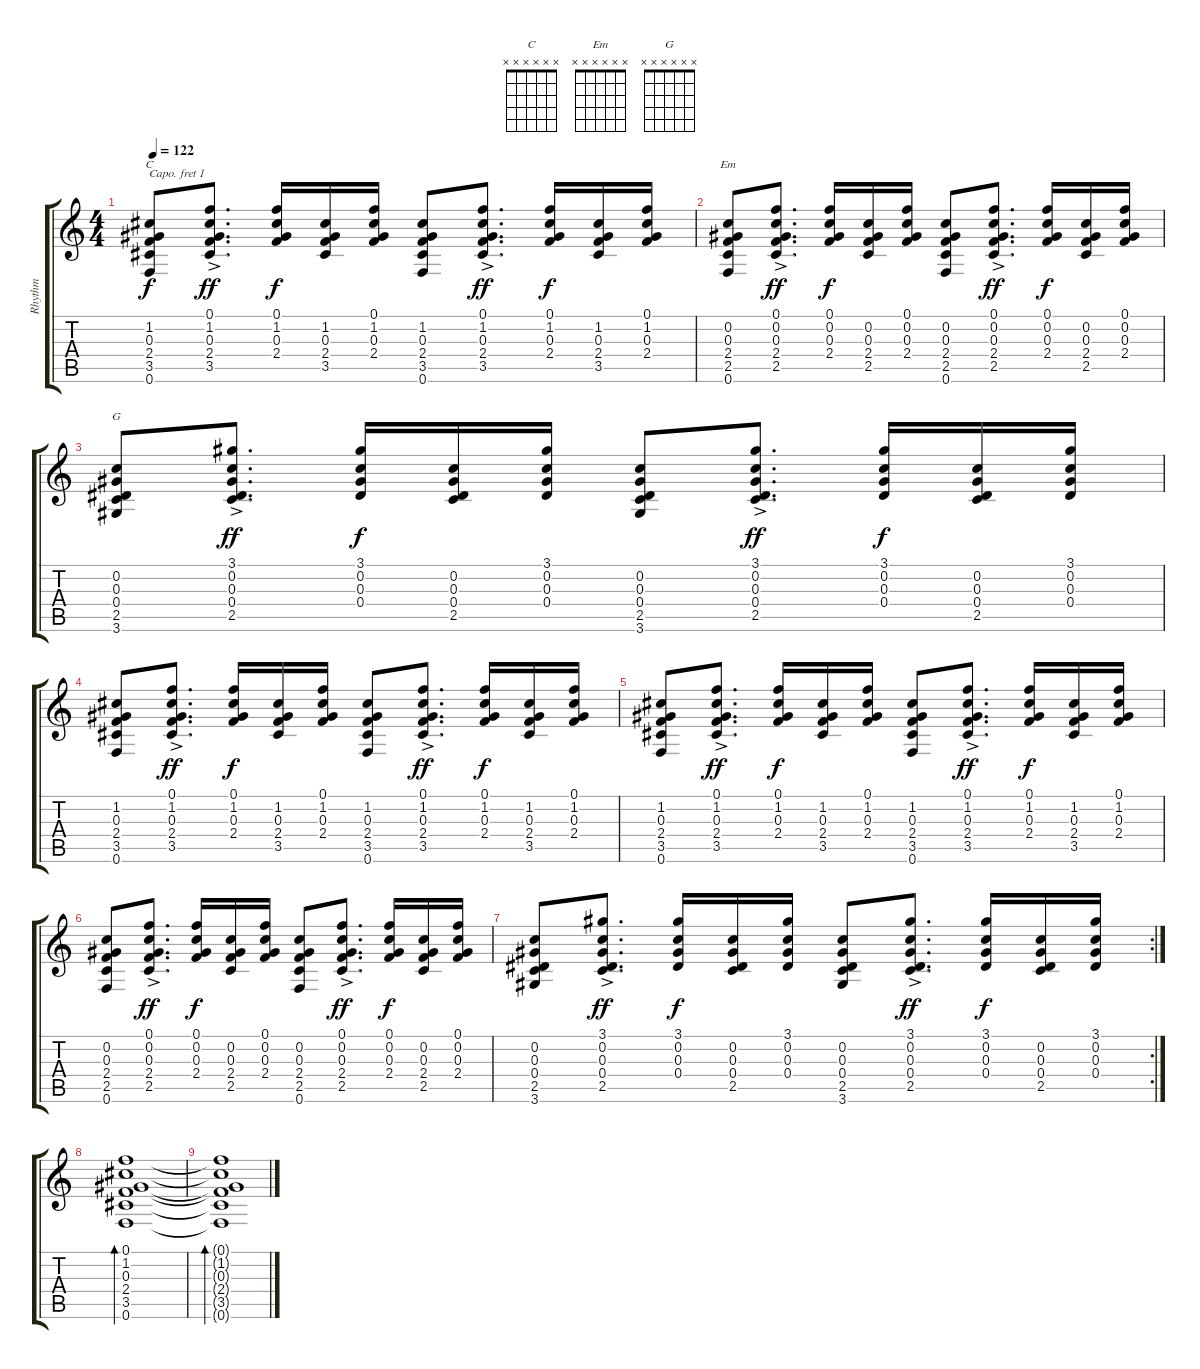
\track ("Rhythm" "Rhythm") {instrument acousticguitarsteel}
\staff {score tabs}
\capo 1
\tuning (E4 B3 G3 D3 A2 E2) {hide}
\chord ("C" x x x x x x)
\chord ("Em" x x x x x x)
\chord ("G" x x x x x x)
\ts (4 4)
\tempo 122
\clef g2
\ks c
(1.2 0.3 2.4 3.5 0.6).8{ch "C" dy f} (0.1 1.2{ac} 0.3 2.4 3.5).8{d dy ff} (0.1 1.2 0.3 2.4).16{dy f} (1.2 0.3 2.4 3.5).16 (0.1 1.2 0.3 2.4).16 (1.2 0.3 2.4 3.5 0.6).8 (0.1 1.2{ac} 0.3 2.4 3.5).8{d dy ff} (0.1 1.2 0.3 2.4).16{dy f} (1.2 0.3 2.4 3.5).16 (0.1 1.2 0.3 2.4).16 |
(0.2 0.3 2.4 2.5 0.6).8{ch "Em"} (0.1 0.2{ac} 0.3 2.4 2.5).8{d dy ff} (0.1 0.2 0.3 2.4).16{dy f} (0.2 0.3 2.4 2.5).16 (0.1 0.2 0.3 2.4).16 (0.2 0.3 2.4 2.5 0.6).8 (0.1 0.2{ac} 0.3 2.4 2.5).8{d dy ff} (0.1 0.2 0.3 2.4).16{dy f} (0.2 0.3 2.4 2.5).16 (0.1 0.2 0.3 2.4).16 |
(0.2 0.3 0.4 2.5 3.6).8{ch "G"} (3.1 0.2{ac} 0.3 0.4 2.5).8{d dy ff} (3.1 0.2 0.3 0.4).16{dy f} (0.2 0.3 0.4 2.5).16 (3.1 0.2 0.3 0.4).16 (0.2 0.3 0.4 2.5 3.6).8 (3.1 0.2{ac} 0.3 0.4 2.5).8{d dy ff} (3.1 0.2 0.3 0.4).16{dy f} (0.2 0.3 0.4 2.5).16 (3.1 0.2 0.3 0.4).16 |
(1.2 0.3 2.4 3.5 0.6).8 (0.1 1.2{ac} 0.3 2.4 3.5).8{d dy ff} (0.1 1.2 0.3 2.4).16{dy f} (1.2 0.3 2.4 3.5).16 (0.1 1.2 0.3 2.4).16 (1.2 0.3 2.4 3.5 0.6).8 (0.1 1.2{ac} 0.3 2.4 3.5).8{d dy ff} (0.1 1.2 0.3 2.4).16{dy f} (1.2 0.3 2.4 3.5).16 (0.1 1.2 0.3 2.4).16 |
(1.2 0.3 2.4 3.5 0.6).8 (0.1 1.2{ac} 0.3 2.4 3.5).8{d dy ff} (0.1 1.2 0.3 2.4).16{dy f} (1.2 0.3 2.4 3.5).16 (0.1 1.2 0.3 2.4).16 (1.2 0.3 2.4 3.5 0.6).8 (0.1 1.2{ac} 0.3 2.4 3.5).8{d dy ff} (0.1 1.2 0.3 2.4).16{dy f} (1.2 0.3 2.4 3.5).16 (0.1 1.2 0.3 2.4).16 |
(0.2 0.3 2.4 2.5 0.6).8 (0.1 0.2{ac} 0.3 2.4 2.5).8{d dy ff} (0.1 0.2 0.3 2.4).16{dy f} (0.2 0.3 2.4 2.5).16 (0.1 0.2 0.3 2.4).16 (0.2 0.3 2.4 2.5 0.6).8 (0.1 0.2{ac} 0.3 2.4 2.5).8{d dy ff} (0.1 0.2 0.3 2.4).16{dy f} (0.2 0.3 2.4 2.5).16 (0.1 0.2 0.3 2.4).16 |
\rc 2
(0.2 0.3 0.4 2.5 3.6).8 (3.1 0.2{ac} 0.3 0.4 2.5).8{d dy ff} (3.1 0.2 0.3 0.4).16{dy f} (0.2 0.3 0.4 2.5).16 (3.1 0.2 0.3 0.4).16 (0.2 0.3 0.4 2.5 3.6).8 (3.1 0.2{ac} 0.3 0.4 2.5).8{d dy ff} (3.1 0.2 0.3 0.4).16{dy f} (0.2 0.3 0.4 2.5).16 (3.1 0.2 0.3 0.4).16 |
(0.1 1.2 0.3 2.4 3.5 0.6).1{bd 120} |
(0.1{t} 1.2{t} 0.3{t} 2.4{t} 3.5{t} 0.6{t}).1{bd 120}
